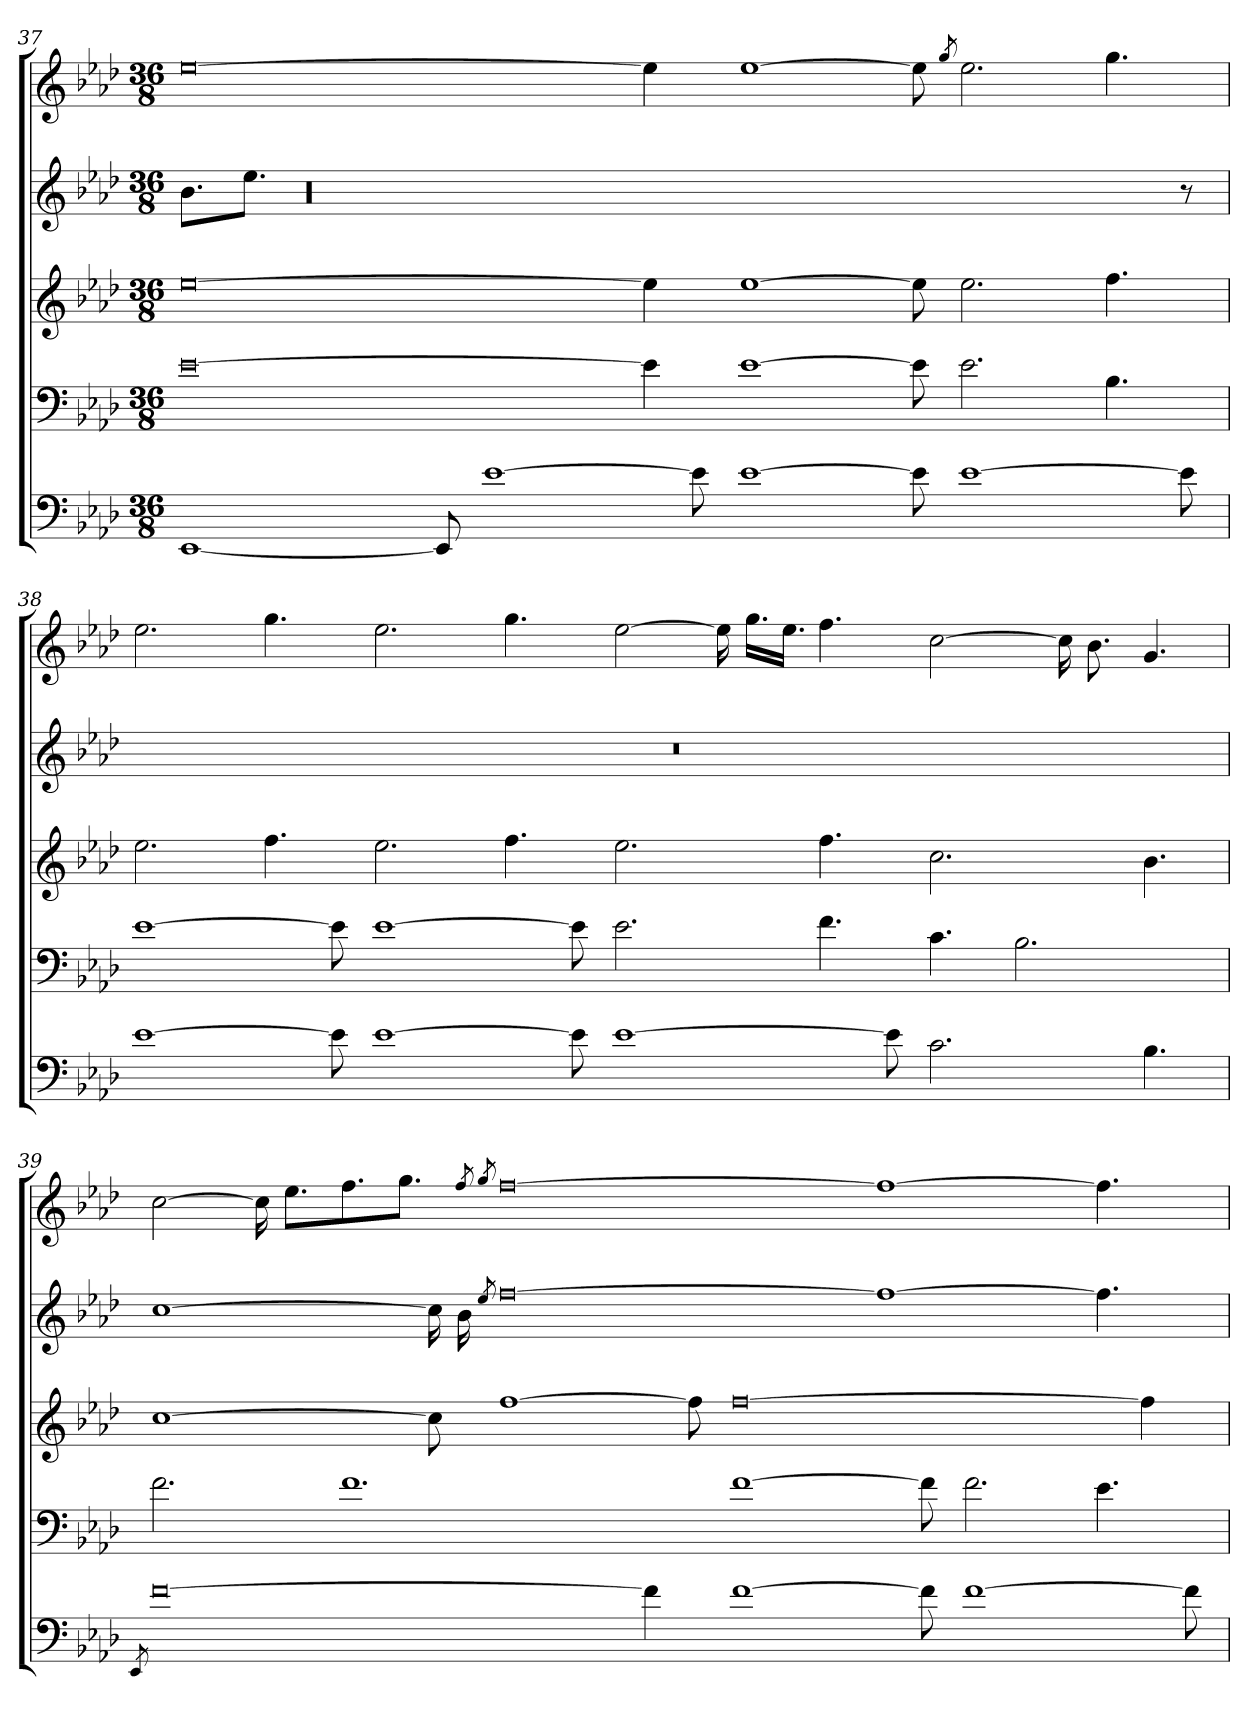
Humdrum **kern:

**kern	**kern	**kern	**kern	**kern
*part5	*part4	*part3	*part2	*part1
*staff5	*staff4	*staff3	*staff2	*staff1
*clefF4	*clefF4	*clefG2	*clefG2	*clefG2
*k[b-e-a-d-]	*k[b-e-a-d-]	*k[b-e-a-d-]	*k[b-e-a-d-]	*k[b-e-a-d-]
*M36/8	*M36/8	*M36/8	*M36/8	*M36/8
=37	=37	=37	=37	=37
[1EE-	[0e-	[0ee-	8.b-\L	[0ee-
.	.	.	8.ee-\J	.
.	.	.	00r	.
8EE-]	.	.	.	.
[1e-	.	.	.	.
.	4e-]	4ee-]	.	4ee-]
8e-]	.	.	.	.
[1e-	[1e-	[1ee-	.	[1ee-
8e-]	8e-]	8ee-]	.	8ee-]
.	.	.	.	8qgg
[1e-	2.e-	2.ee-	.	2.ee-
.	4.B-	4.ff	.	4.gg
8e-]	.	.	8r	.
=38	=38	=38	=38	=38
[1e-	[1e-	2.ee-	2%9r	2.ee-
.	.	4.ff	.	4.gg
8e-]	8e-]	.	.	.
[1e-	[1e-	2.ee-	.	2.ee-
.	.	4.ff	.	4.gg
8e-]	8e-]	.	.	.
[1e-	2.e-	2.ee-	.	[2ee-
.	.	.	.	16ee-]
.	.	.	.	16.gg\LL
.	.	.	.	16.ee-\JJ
.	4.f	4.ff	.	4.ff
8e-]	.	.	.	.
2.c	4.c	2.cc	.	[2cc
.	2.B-	.	.	.
.	.	.	.	16cc]
.	.	.	.	8.b-
4.B-	.	4.b-	.	4.g
=39	=39	=39	=39	=39
8qEE-	.	.	.	.
[0f	2.f	[1cc	[1cc	[2cc
.	.	.	.	16cc]
.	.	.	.	8.ee-\L
.	1.f	.	.	8.ff\
.	.	.	.	8.gg\J
.	.	8cc]	16cc]	.
.	.	.	16b-	.
.	.	.	.	8qff
.	.	.	8qee-	8qgg
.	.	[1ff	[0ff	[0ff
4f]	.	.	.	.
.	.	8ff]	.	.
[1f	[1f	[0ff	.	.
.	.	.	1ff_	1ff_
8f]	8f]	.	.	.
[1f	2.f	.	.	.
.	4.e-	.	4.ff]	4.ff]
.	.	4ff]	.	.
8f]	.	.	.	.
=	=	=	=	=
*-	*-	*-	*-	*-
